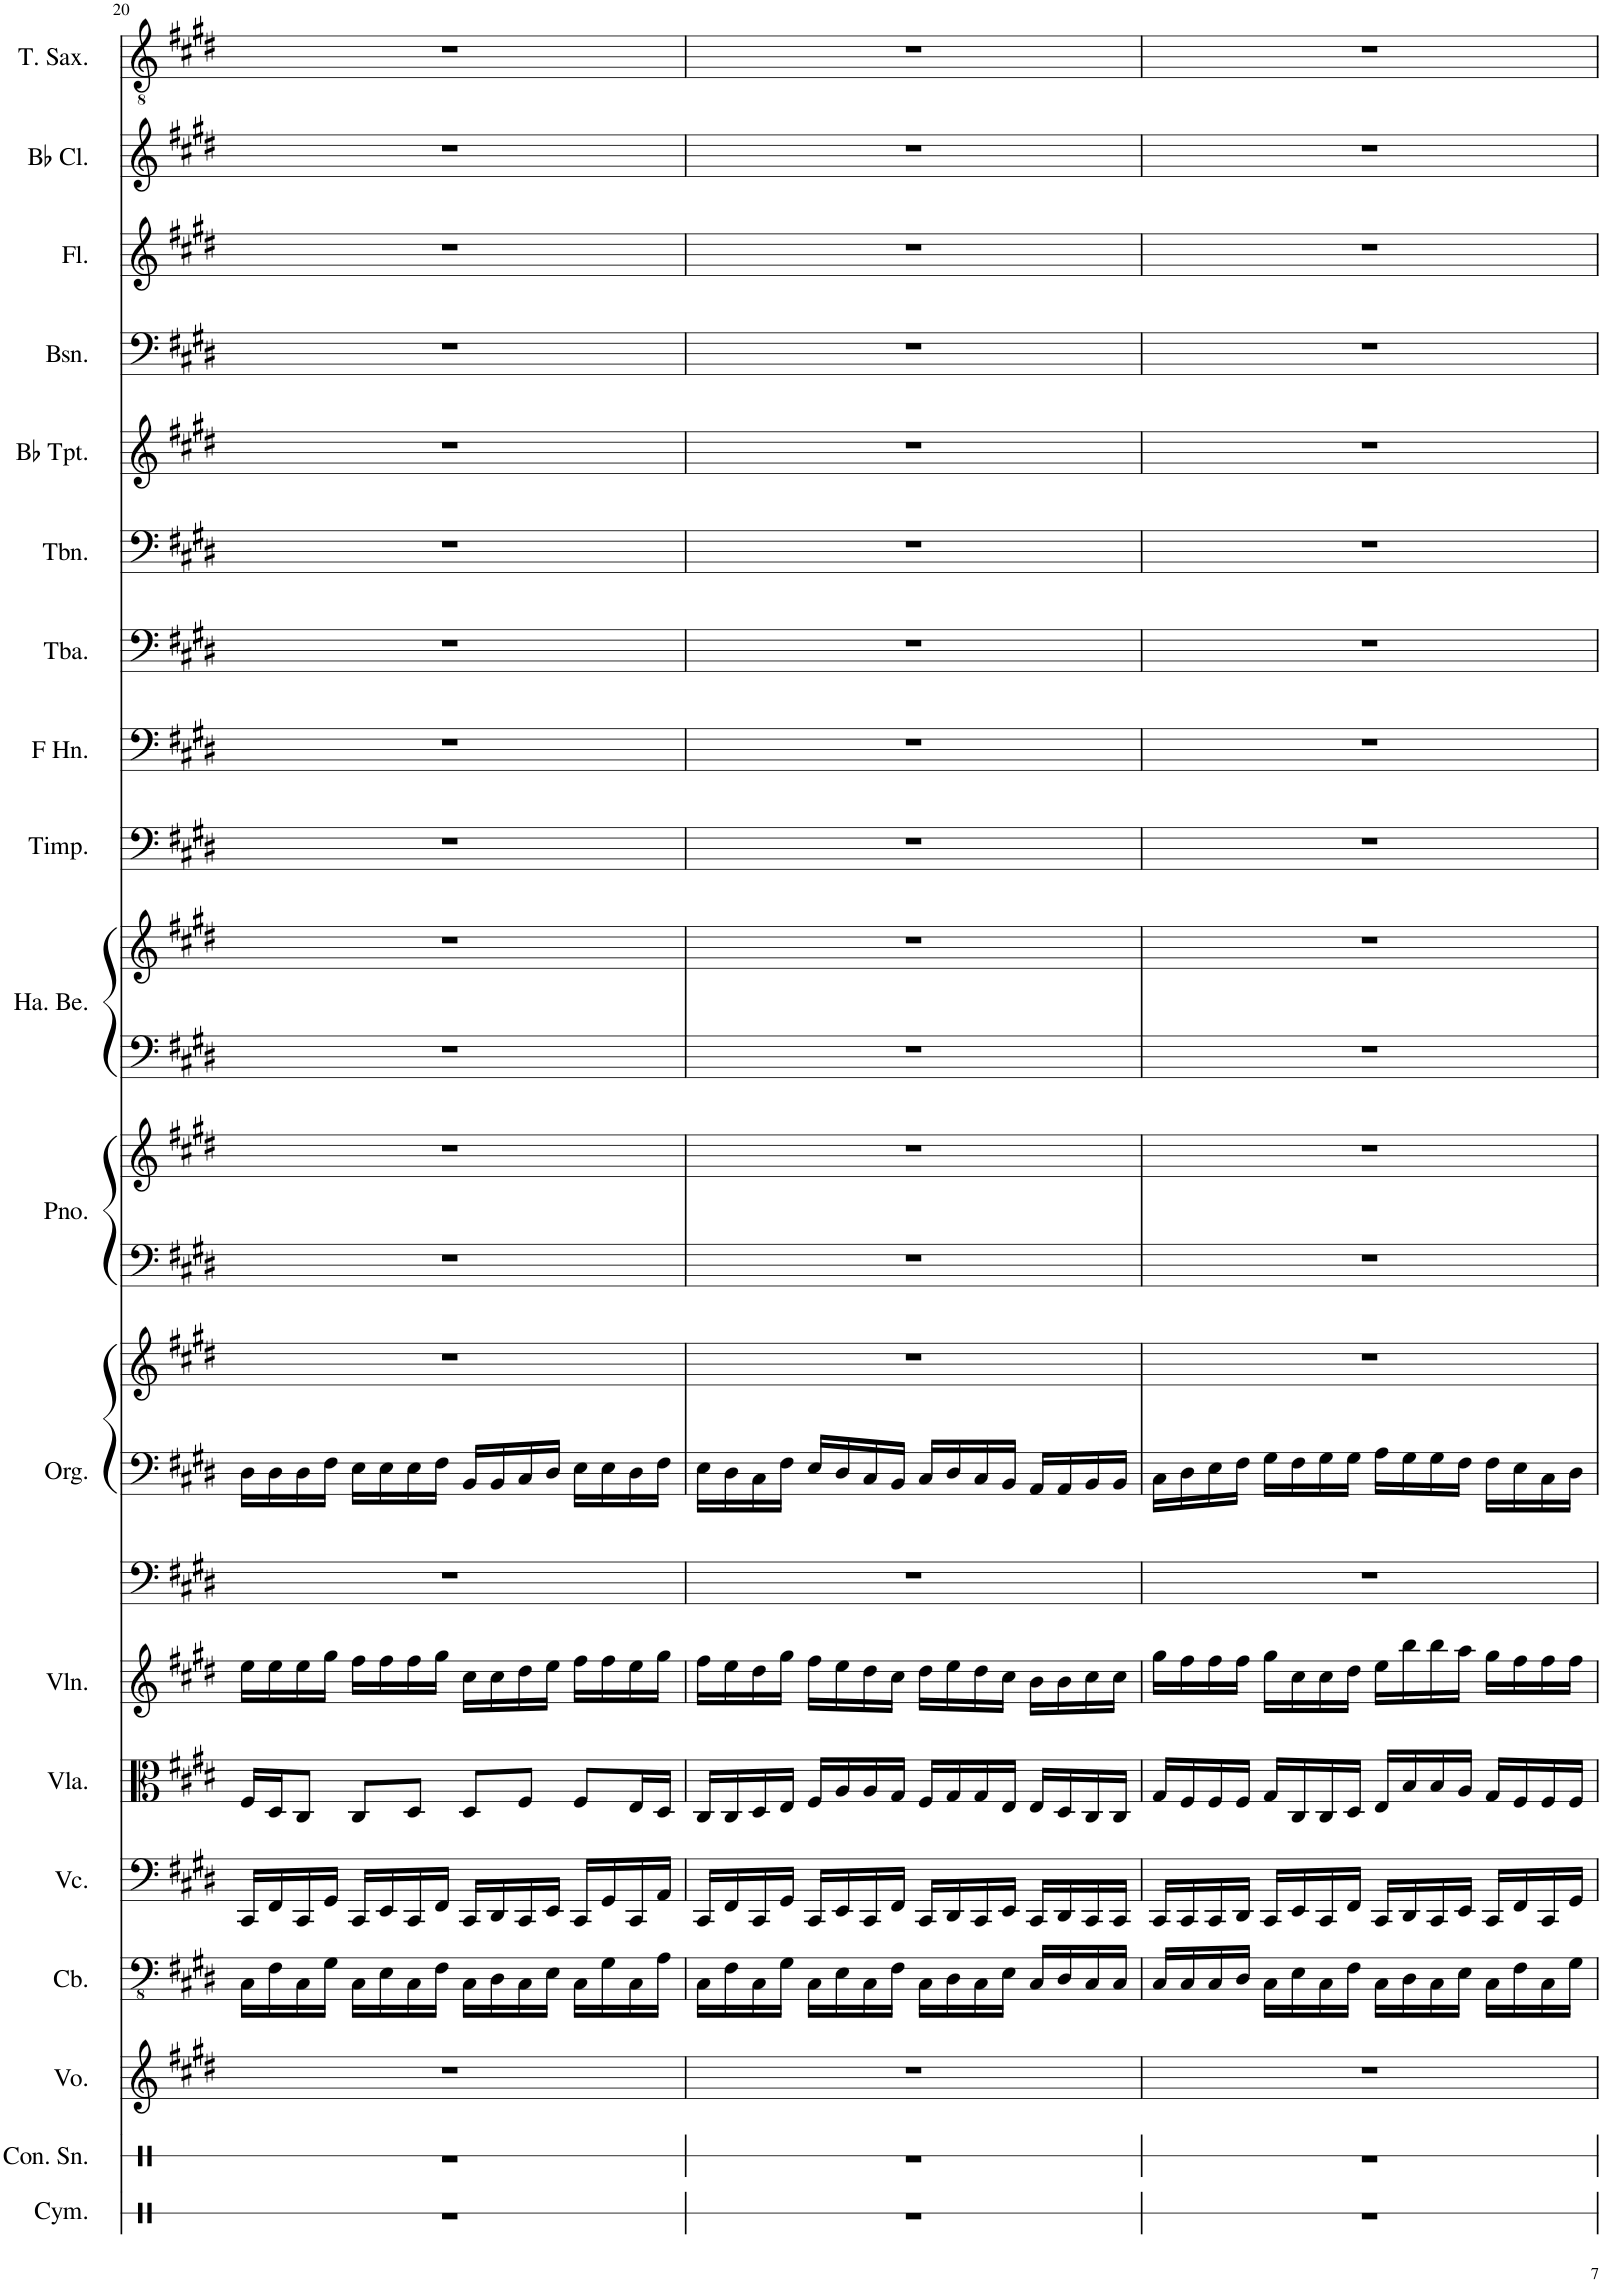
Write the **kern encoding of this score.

**kern	**kern	**kern	**kern	**kern	**kern	**kern	**kern	**kern	**kern	**kern	**kern	**kern	**kern	**kern	**kern	**kern	**kern	**kern	**kern	**kern	**kern	**kern
*part19	*part18	*part17	*part16	*part15	*part14	*part13	*part12	*part12	*part12	*part11	*part11	*part10	*part10	*part9	*part8	*part7	*part6	*part5	*part4	*part3	*part2	*part1
*staff23	*staff22	*staff21	*staff20	*staff19	*staff18	*staff17	*staff16	*staff15	*staff14	*staff13	*staff12	*staff11	*staff10	*staff9	*staff8	*staff7	*staff6	*staff5	*staff4	*staff3	*staff2	*staff1
*I"Cymbal	*I"Concert Snare Drum	*I"Voice	*I"Contrabass	*I"Violoncello	*I"Viola	*I"Violin	*I"Organ	*	*	*I"Piano	*	*I"Hand Bells	*	*I"Timpani	*I"Horn in F	*I"Tuba	*I"Trombone	*I"Bb Trumpet	*I"Bassoon	*I"Flute	*I"Bb Clarinet	*I"Tenor Saxophone
*I'Cym.	*I'Con. Sn.	*I'Vo.	*I'Cb.	*I'Vc.	*I'Vla.	*I'Vln.	*I'Org.	*	*	*I'Pno.	*	*I'Ha. Be.	*	*I'Timp.	*	*I'Tba.	*I'Tbn.	*I'Bb Tpt.	*I'Bsn.	*I'Fl.	*I'Bb Cl.	*I'T. Sax.
!!LO:PB:g=z
*clefX	*clefX	*clefG2	*clefFv4	*clefF4	*clefC3	*clefG2	*clefF4	*clefF4	*clefG2	*clefF4	*clefG2	*clefF4	*clefG2	*clefF4	*clefF4	*clefF4	*clefF4	*clefG2	*clefF4	*clefG2	*clefG2	*clefGv2
*	*	*	*ITrd7c12	*	*	*	*	*	*	*	*	*	*	*	*ITrd4c7	*	*	*ITrd1c2	*	*	*ITrd1c2	*ITrd8c14
*k[]	*k[]	*k[f#c#g#d#]	*k[f#c#g#d#]	*k[f#c#g#d#]	*k[f#c#g#d#]	*k[f#c#g#d#]	*k[f#c#g#d#]	*k[f#c#g#d#]	*k[f#c#g#d#]	*k[f#c#g#d#]	*k[f#c#g#d#]	*k[f#c#g#d#]	*k[f#c#g#d#]	*k[f#c#g#d#]	*k[f#c#g#d#]	*k[f#c#g#d#]	*k[f#c#g#d#]	*k[f#c#g#d#]	*k[f#c#g#d#]	*k[f#c#g#d#]	*k[f#c#g#d#]	*k[f#c#g#d#]
*M4/4	*M4/4	*M4/4	*M4/4	*M4/4	*M4/4	*M4/4	*M4/4	*M4/4	*M4/4	*M4/4	*M4/4	*M4/4	*M4/4	*M4/4	*M4/4	*M4/4	*M4/4	*M4/4	*M4/4	*M4/4	*M4/4	*M4/4
=20	=20	=20	=20	=20	=20	=20	=20	=20	=20	=20	=20	=20	=20	=20	=20	=20	=20	=20	=20	=20	=20	=20
1r	1r	1r	16CC#\LL	16CC#/LL	16F#/LL	16ee\LL	1r	16D#\LL	1r	1r	1r	1r	1r	1r	1r	1r	1r	1r	1r	1r	1r	1r
.	.	.	16FF#\	16FF#/	16D#/J	16ee\	.	16D#\	.	.	.	.	.	.	.	.	.	.	.	.	.	.
.	.	.	16CC#\	16CC#/	8C#/J	16ee\	.	16D#\	.	.	.	.	.	.	.	.	.	.	.	.	.	.
.	.	.	16GG#\JJ	16GG#/JJ	.	16gg#\JJ	.	16F#\JJ	.	.	.	.	.	.	.	.	.	.	.	.	.	.
.	.	.	16CC#\LL	16CC#/LL	8C#/L	16ff#\LL	.	16E\LL	.	.	.	.	.	.	.	.	.	.	.	.	.	.
.	.	.	16EE\	16EE/	.	16ff#\	.	16E\	.	.	.	.	.	.	.	.	.	.	.	.	.	.
.	.	.	16CC#\	16CC#/	8D#/J	16ff#\	.	16E\	.	.	.	.	.	.	.	.	.	.	.	.	.	.
.	.	.	16FF#\JJ	16FF#/JJ	.	16gg#\JJ	.	16F#\JJ	.	.	.	.	.	.	.	.	.	.	.	.	.	.
.	.	.	16CC#\LL	16CC#/LL	8D#/L	16cc#\LL	.	16BB/LL	.	.	.	.	.	.	.	.	.	.	.	.	.	.
.	.	.	16DD#\	16DD#/	.	16cc#\	.	16BB/	.	.	.	.	.	.	.	.	.	.	.	.	.	.
.	.	.	16CC#\	16CC#/	8F#/J	16dd#\	.	16C#/	.	.	.	.	.	.	.	.	.	.	.	.	.	.
.	.	.	16EE\JJ	16EE/JJ	.	16ee\JJ	.	16D#/JJ	.	.	.	.	.	.	.	.	.	.	.	.	.	.
.	.	.	16CC#\LL	16CC#/LL	8F#/L	16ff#\LL	.	16E\LL	.	.	.	.	.	.	.	.	.	.	.	.	.	.
.	.	.	16GG#\	16GG#/	.	16ff#\	.	16E\	.	.	.	.	.	.	.	.	.	.	.	.	.	.
.	.	.	16CC#\	16CC#/	16E/L	16ee\	.	16D#\	.	.	.	.	.	.	.	.	.	.	.	.	.	.
.	.	.	16AA\JJ	16AA/JJ	16D#/JJ	16gg#\JJ	.	16F#\JJ	.	.	.	.	.	.	.	.	.	.	.	.	.	.
=21	=21	=21	=21	=21	=21	=21	=21	=21	=21	=21	=21	=21	=21	=21	=21	=21	=21	=21	=21	=21	=21	=21
1r	1r	1r	16CC#\LL	16CC#/LL	16C#/LL	16ff#\LL	1r	16E\LL	1r	1r	1r	1r	1r	1r	1r	1r	1r	1r	1r	1r	1r	1r
.	.	.	16FF#\	16FF#/	16C#/	16ee\	.	16D#\	.	.	.	.	.	.	.	.	.	.	.	.	.	.
.	.	.	16CC#\	16CC#/	16D#/	16dd#\	.	16C#\	.	.	.	.	.	.	.	.	.	.	.	.	.	.
.	.	.	16GG#\JJ	16GG#/JJ	16E/JJ	16gg#\JJ	.	16F#\JJ	.	.	.	.	.	.	.	.	.	.	.	.	.	.
.	.	.	16CC#\LL	16CC#/LL	16F#/LL	16ff#\LL	.	16E/LL	.	.	.	.	.	.	.	.	.	.	.	.	.	.
.	.	.	16EE\	16EE/	16A/	16ee\	.	16D#/	.	.	.	.	.	.	.	.	.	.	.	.	.	.
.	.	.	16CC#\	16CC#/	16A/	16dd#\	.	16C#/	.	.	.	.	.	.	.	.	.	.	.	.	.	.
.	.	.	16FF#\JJ	16FF#/JJ	16G#/JJ	16cc#\JJ	.	16BB/JJ	.	.	.	.	.	.	.	.	.	.	.	.	.	.
.	.	.	16CC#\LL	16CC#/LL	16F#/LL	16dd#\LL	.	16C#/LL	.	.	.	.	.	.	.	.	.	.	.	.	.	.
.	.	.	16DD#\	16DD#/	16G#/	16ee\	.	16D#/	.	.	.	.	.	.	.	.	.	.	.	.	.	.
.	.	.	16CC#\	16CC#/	16G#/	16dd#\	.	16C#/	.	.	.	.	.	.	.	.	.	.	.	.	.	.
.	.	.	16EE\JJ	16EE/JJ	16E/JJ	16cc#\JJ	.	16BB/JJ	.	.	.	.	.	.	.	.	.	.	.	.	.	.
.	.	.	16CC#/LL	16CC#/LL	16E/LL	16b\LL	.	16AA/LL	.	.	.	.	.	.	.	.	.	.	.	.	.	.
.	.	.	16DD#/	16DD#/	16D#/	16b\	.	16AA/	.	.	.	.	.	.	.	.	.	.	.	.	.	.
.	.	.	16CC#/	16CC#/	16C#/	16cc#\	.	16BB/	.	.	.	.	.	.	.	.	.	.	.	.	.	.
.	.	.	16CC#/JJ	16CC#/JJ	16C#/JJ	16cc#\JJ	.	16BB/JJ	.	.	.	.	.	.	.	.	.	.	.	.	.	.
=22	=22	=22	=22	=22	=22	=22	=22	=22	=22	=22	=22	=22	=22	=22	=22	=22	=22	=22	=22	=22	=22	=22
1r	1r	1r	16CC#/LL	16CC#/LL	16G#/LL	16gg#\LL	1r	16C#\LL	1r	1r	1r	1r	1r	1r	1r	1r	1r	1r	1r	1r	1r	1r
.	.	.	16CC#/	16CC#/	16F#/	16ff#\	.	16D#\	.	.	.	.	.	.	.	.	.	.	.	.	.	.
.	.	.	16CC#/	16CC#/	16F#/	16ff#\	.	16E\	.	.	.	.	.	.	.	.	.	.	.	.	.	.
.	.	.	16DD#/JJ	16DD#/JJ	16F#/JJ	16ff#\JJ	.	16F#\JJ	.	.	.	.	.	.	.	.	.	.	.	.	.	.
.	.	.	16CC#\LL	16CC#/LL	16G#/LL	16gg#\LL	.	16G#\LL	.	.	.	.	.	.	.	.	.	.	.	.	.	.
.	.	.	16EE\	16EE/	16C#/	16cc#\	.	16F#\	.	.	.	.	.	.	.	.	.	.	.	.	.	.
.	.	.	16CC#\	16CC#/	16C#/	16cc#\	.	16G#\	.	.	.	.	.	.	.	.	.	.	.	.	.	.
.	.	.	16FF#\JJ	16FF#/JJ	16D#/JJ	16dd#\JJ	.	16G#\JJ	.	.	.	.	.	.	.	.	.	.	.	.	.	.
.	.	.	16CC#\LL	16CC#/LL	16E/LL	16ee\LL	.	16A\LL	.	.	.	.	.	.	.	.	.	.	.	.	.	.
.	.	.	16DD#\	16DD#/	16B/	16bb\	.	16G#\	.	.	.	.	.	.	.	.	.	.	.	.	.	.
.	.	.	16CC#\	16CC#/	16B/	16bb\	.	16G#\	.	.	.	.	.	.	.	.	.	.	.	.	.	.
.	.	.	16EE\JJ	16EE/JJ	16A/JJ	16aa\JJ	.	16F#\JJ	.	.	.	.	.	.	.	.	.	.	.	.	.	.
.	.	.	16CC#\LL	16CC#/LL	16G#/LL	16gg#\LL	.	16F#\LL	.	.	.	.	.	.	.	.	.	.	.	.	.	.
.	.	.	16FF#\	16FF#/	16F#/	16ff#\	.	16E\	.	.	.	.	.	.	.	.	.	.	.	.	.	.
.	.	.	16CC#\	16CC#/	16F#/	16ff#\	.	16C#\	.	.	.	.	.	.	.	.	.	.	.	.	.	.
.	.	.	16GG#\JJ	16GG#/JJ	16F#/JJ	16ff#\JJ	.	16D#\JJ	.	.	.	.	.	.	.	.	.	.	.	.	.	.
=	=	=	=	=	=	=	=	=	=	=	=	=	=	=	=	=	=	=	=	=	=	=
*-	*-	*-	*-	*-	*-	*-	*-	*-	*-	*-	*-	*-	*-	*-	*-	*-	*-	*-	*-	*-	*-	*-
